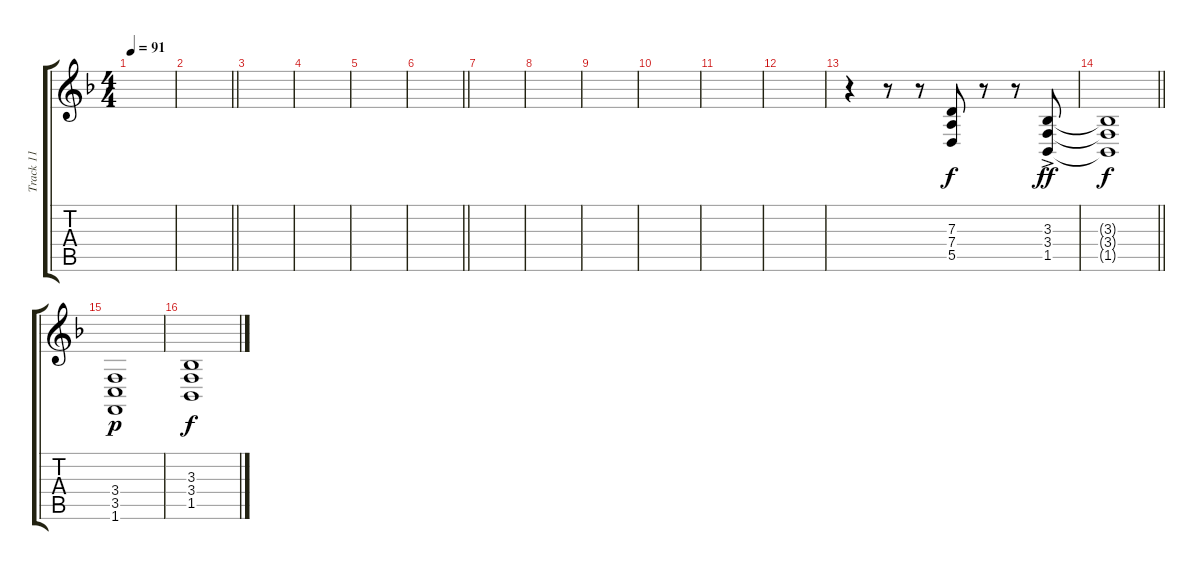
\track ("Track 11" "Track 11") {instrument pad2warm}
\staff {score tabs}
\tuning (E4 B3 G3 D3 A2 E2) {hide}
\ts (4 4)
\tempo 91
\clef g2
\ks f
|
\barLineRight lightlight
|
|
|
|
\barLineRight lightlight
|
|
|
|
|
|
|
r.4 r.8 r.8 (7.3 7.4 5.5).8{dy f} r.8 r.8 (3.3{ac} 3.4{ac} 1.5{ac}).8{dy ff} |
\barLineRight lightlight
(3.3{t} 3.4{t} 1.5{t}).1{dy f} |
(3.4 3.5 1.6).1{dy p} |
(3.3 3.4 1.5).1{dy f}
